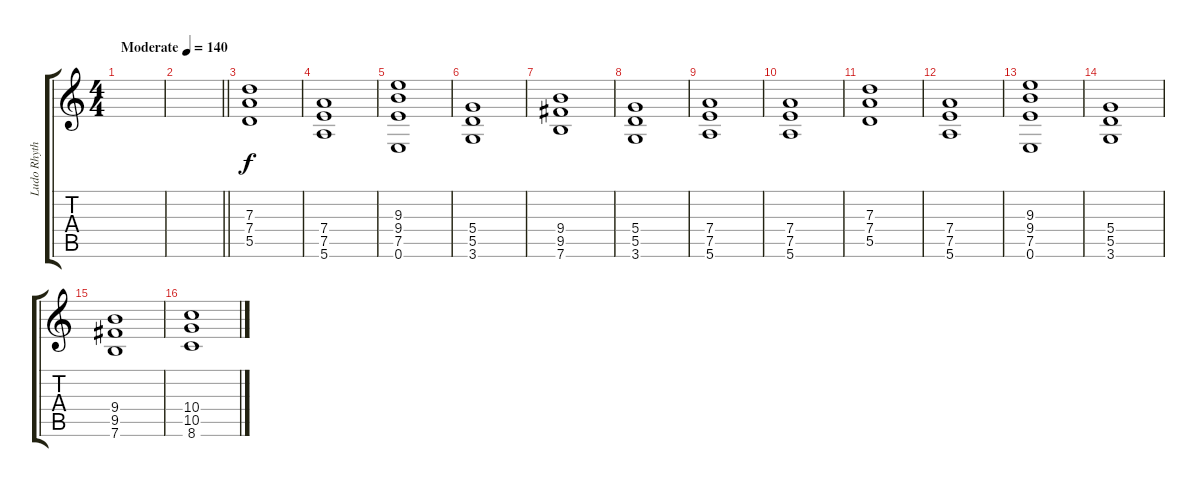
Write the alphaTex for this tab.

\track ("Ludo Rhythm. Dist. Guit." "Ludo Rhyth") {instrument overdrivenguitar}
\staff {score tabs}
\tuning (E4 B3 G3 D3 A2 E2) {hide}
\ts (4 4)
\tempo (140 "Moderate")
\clef g2
\ks c
|
\barLineRight lightlight
|
(7.3 7.4 5.5).1 |
(7.4 7.5 5.6).1 |
(9.3 9.4 7.5 0.6).1 |
(5.4 5.5 3.6).1 |
(9.4 9.5 7.6).1 |
(5.4 5.5 3.6).1 |
(7.4 7.5 5.6).1 |
(7.4 7.5 5.6).1 |
(7.3 7.4 5.5).1 |
(7.4 7.5 5.6).1 |
(9.3 9.4 7.5 0.6).1 |
(5.4 5.5 3.6).1 |
(9.4 9.5 7.6).1 |
(10.4 10.5 8.6).1
